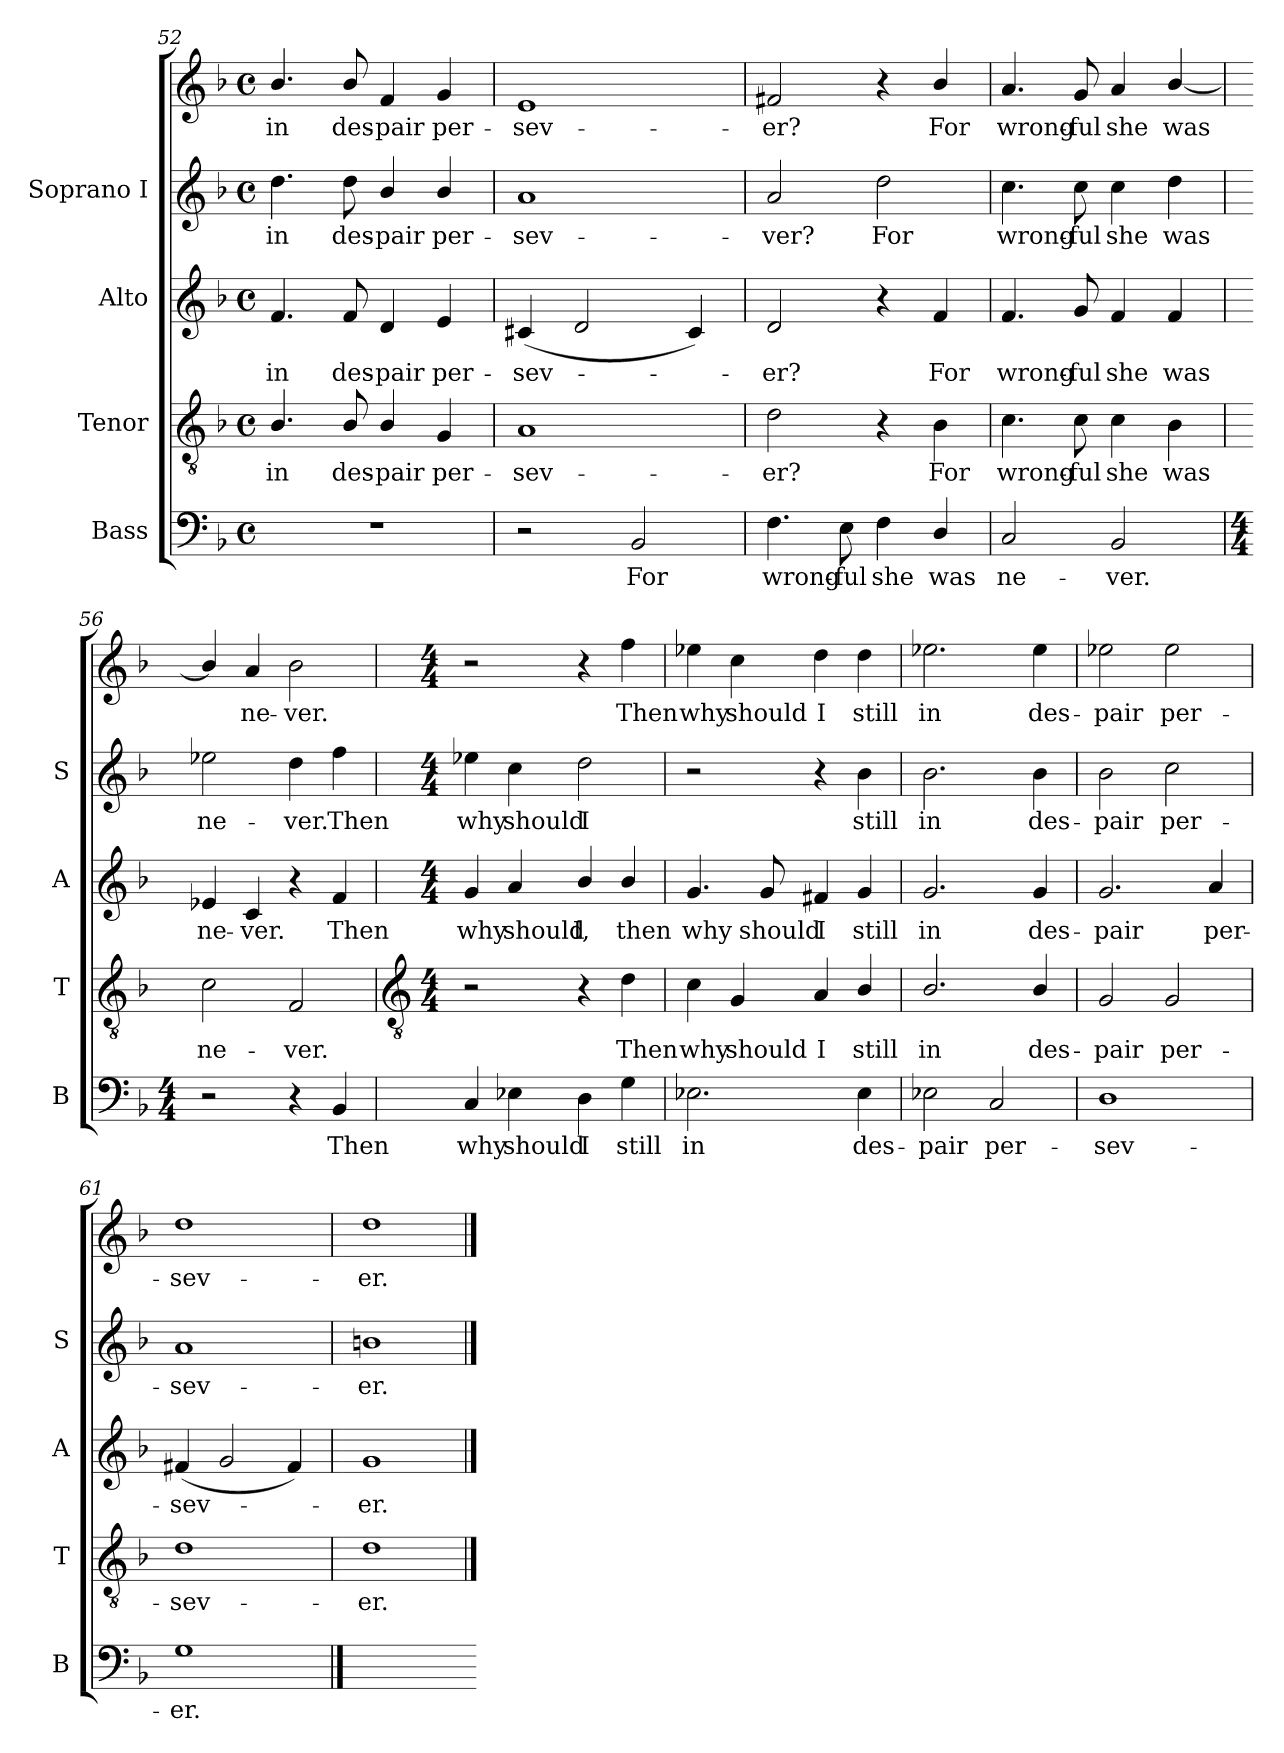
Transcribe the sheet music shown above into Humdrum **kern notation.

**kern	**text	**kern	**text	**kern	**text	**kern	**text	**kern	**text
*part4	*part4	*part3	*part3	*part2	*part2	*part1	*part1	*part1	*part1
*staff5	*staff5	*staff4	*staff4	*staff3	*staff3	*staff2	*staff2	*staff1	*staff1
*I"Bass	*	*I"Tenor	*	*I"Alto	*	*I"Soprano I	*	*	*
*I'B	*	*I'T	*	*I'A	*	*I'S	*	*	*
!!LO:LB:g=z
*clefF4	*	*clefGv2	*	*clefG2	*	*clefG2	*	*clefG2	*
*k[b-]	*	*k[b-]	*	*k[b-]	*	*k[b-]	*	*k[b-]	*
*F:	*	*F:	*	*F:	*	*F:	*	*F:	*
*M4/4	*	*M4/4	*	*M4/4	*	*M4/4	*	*M4/4	*
*met(c)	*	*met(c)	*	*met(c)	*	*met(c)	*	*met(c)	*
=52	=52	=52	=52	=52	=52	=52	=52	=52	=52
!	!	!	!LO:LY:b	!	!LO:LY:b	!	!LO:LY:b	!	!LO:LY:b
1r	.	4.B-/	in	4.f	in	4.dd	-in	4.b-/	in
!	!	!	!LO:LY:b	!	!LO:LY:b	!	!LO:LY:b	!	!LO:LY:b
.	.	8B-/	des-	8f	des-	8dd	des-	8b-/	des-
!	!	!	!LO:LY:b	!	!LO:LY:b	!	!LO:LY:b	!	!LO:LY:b
.	.	4B-/	-pair	4d	-pair	4b-/	-pair	4f	-pair
!	!	!	!LO:LY:b	!	!LO:LY:b	!	!LO:LY:b	!	!LO:LY:b
.	.	4G	per-	4e	per-	4b-/	per-	4g	per-
=53	=53	=53	=53	=53	=53	=53	=53	=53	=53
!	!	!	!LO:LY:b	!	!LO:LY:b	!	!LO:LY:b	!	!LO:LY:b
2r	.	1A	-sev-	(<4c#X	-sev-	1a	-sev-	1e	-sev-
.	.	.	.	2d	.	.	.	.	.
!	!LO:LY:b	!	!	!	!	!	!	!	!
2BB-	For	.	.	.	.	.	.	.	.
.	.	.	.	4c#)	.	.	.	.	.
=54	=54	=54	=54	=54	=54	=54	=54	=54	=54
!	!LO:LY:b	!	!LO:LY:b	!	!LO:LY:b	!	!LO:LY:b	!	!LO:LY:b
4.F	wrong-	2d	-er?	2d	er?	2a	ver?	2f#X	-er?
!	!LO:LY:b	!	!	!	!	!	!	!	!
8E	-ful	.	.	.	.	.	.	.	.
!	!LO:LY:b	!	!	!	!	!	!LO:LY:b	!	!
4F	she	4r	.	4r	.	2dd	For	4r	.
!	!LO:LY:b	!	!LO:LY:b	!	!LO:LY:b	!	!	!	!LO:LY:b
4D/	was	4B-	For	4f	For	.	.	4b-/	For
=55	=55	=55	=55	=55	=55	=55	=55	=55	=55
!	!LO:LY:b	!	!LO:LY:b	!	!LO:LY:b	!	!LO:LY:b	!	!LO:LY:b
2C	ne-	4.c	wrong-	4.f	wrong-	4.cc	wrong-	4.a	wrong-
!	!	!	!LO:LY:b	!	!LO:LY:b	!	!LO:LY:b	!	!LO:LY:b
.	.	8c	-ful	8g	-ful	8cc	-ful	8g	-ful
!	!LO:LY:b	!	!LO:LY:b	!	!LO:LY:b	!	!LO:LY:b	!	!LO:LY:b
2BB-	-ver.	4c	she	4f	she	4cc	she	4a	she
!	!	!	!LO:LY:b	!	!LO:LY:b	!	!LO:LY:b	!	!LO:LY:b
.	.	4B-	was	4f	was	4dd	was	[4b-/	was
!!LO:LB:g=z
=56	=56	=56	=56	=56	=56	=56	=56	=56	=56
*M4/4	*	*	*	*	*	*	*	*	*
!	!	!	!LO:LY:b	!	!LO:LY:b	!	!LO:LY:b	!	!
2r	.	2c	ne-	4e-X	ne-	2ee-X	ne-	4b-/]	.
!	!	!	!	!	!LO:LY:b	!	!	!	!LO:LY:b
.	.	.	.	4c	-ver.	.	.	4a	ne-
!	!	!	!LO:LY:b	!	!	!	!LO:LY:b	!	!LO:LY:b
4r	.	2F	-ver.	4r	.	4dd	-ver.	2b-	-ver.
!	!LO:LY:b	!	!	!	!LO:LY:b	!	!LO:LY:b	!	!
4BB-	Then	.	.	4f	Then	4ff	Then	.	.
!!LO:LB:g=z
=57	=57	=57	=57	=57	=57	=57	=57	=57	=57
*	*	*clefGv2	*	*	*	*	*	*	*
*	*	*M4/4	*	*M4/4	*	*M4/4	*	*M4/4	*
!	!LO:LY:b	!	!	!	!LO:LY:b	!	!LO:LY:b	!	!
4C	why	2r	.	4g	why	4ee-X	why	2r	.
!	!LO:LY:b	!	!	!	!LO:LY:b	!	!LO:LY:b	!	!
4E-X	should	.	.	4a	should	4cc	should	.	.
!	!LO:LY:b	!	!	!	!LO:LY:b	!	!LO:LY:b	!	!
4D	I	4r	.	4b-/	I,	2dd	I	4r	.
!	!LO:LY:b	!	!LO:LY:b	!	!LO:LY:b	!	!	!	!LO:LY:b
4G	still	4d	Then	4b-/	then	.	.	4ff	Then
=58	=58	=58	=58	=58	=58	=58	=58	=58	=58
!	!LO:LY:b	!	!LO:LY:b	!	!LO:LY:b	!	!	!	!LO:LY:b
2.E-X	in	4c	why	4.g	why	2r	.	4ee-X	why
!	!	!	!LO:LY:b	!	!	!	!	!	!LO:LY:b
.	.	4G	should	.	.	.	.	4cc	should
!	!	!	!	!	!LO:LY:b	!	!	!	!
.	.	.	.	8g	should	.	.	.	.
!	!	!	!LO:LY:b	!	!LO:LY:b	!	!	!	!LO:LY:b
.	.	4A	I	4f#X	I	4r	.	4dd	I
!	!LO:LY:b	!	!LO:LY:b	!	!LO:LY:b	!	!LO:LY:b	!	!LO:LY:b
4E-	des-	4B-/	still	4g	still	4b-	still	4dd	still
=59	=59	=59	=59	=59	=59	=59	=59	=59	=59
!	!LO:LY:b	!	!LO:LY:b	!	!LO:LY:b	!	!LO:LY:b	!	!LO:LY:b
2E-X	-pair	2.B-/	in	2.g	in	2.b-	-in	2.ee-X	in
!	!LO:LY:b	!	!	!	!	!	!	!	!
2C	per-	.	.	.	.	.	.	.	.
!	!	!	!LO:LY:b	!	!LO:LY:b	!	!LO:LY:b	!	!LO:LY:b
.	.	4B-/	des-	4g	des-	4b-	des-	4ee-	des-
=60	=60	=60	=60	=60	=60	=60	=60	=60	=60
!	!LO:LY:b	!	!LO:LY:b	!	!LO:LY:b	!	!LO:LY:b	!	!LO:LY:b
1D	-sev-	2G	-pair	2.g	-pair	2b-	-pair	2ee-X	-pair
!	!	!	!LO:LY:b	!	!	!	!LO:LY:b	!	!LO:LY:b
.	.	2G	per-	.	.	2cc	per-	2ee-	per-
!	!	!	!	!	!LO:LY:b	!	!	!	!
.	.	.	.	4a	per-	.	.	.	.
=61	=61	=61	=61	=61	=61	=61	=61	=61	=61
!	!LO:LY:b	!	!LO:LY:b	!	!LO:LY:b	!	!LO:LY:b	!	!LO:LY:b
1G	-er.	1d	-sev-	(<4f#X	-sev-	1a	-sev-	1dd	-sev-
.	.	.	.	2g	.	.	.	.	.
.	.	.	.	4f#)	.	.	.	.	.
==62	=62	=62	=62	=62	=62	=62	=62	=62	=62
!	!	!	!LO:LY:b	!	!LO:LY:b	!	!LO:LY:b	!	!LO:LY:b
1ryy	.	1d	-er.	1g	er.	1bn	er.	1dd	-er.
=	==	==	==	==	==	==	==	==	==
*-	*-	*-	*-	*-	*-	*-	*-	*-	*-
